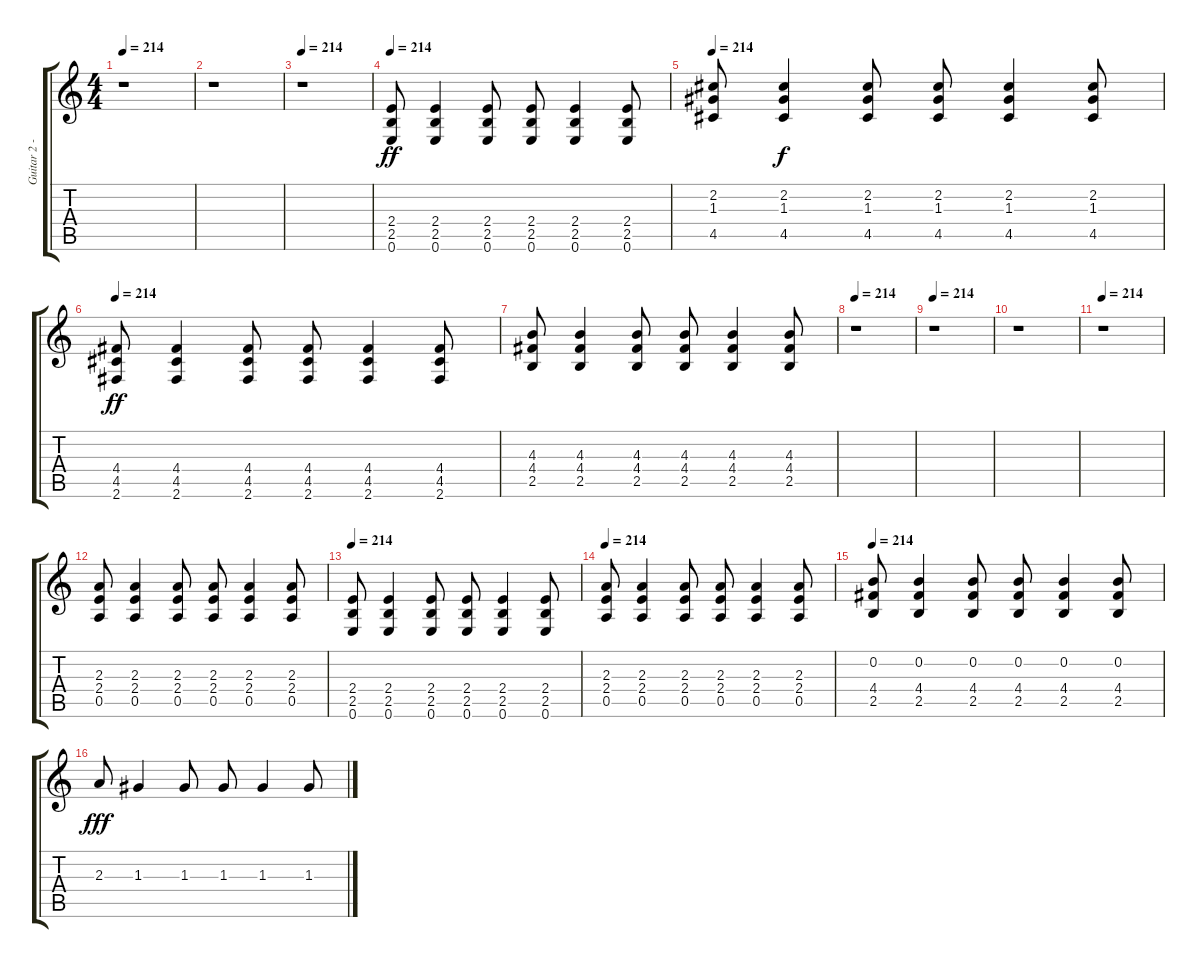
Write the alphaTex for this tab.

\track ("Guitar 2 - Eric Melvin" "Guitar 2 -") {instrument distortionguitar}
\staff {score tabs}
\tuning (E4 B3 G3 D3 A2 E2) {hide}
\ts (4 4)
\tempo 214
\clef g2
\ks c
r.1{dy fff} |
r.1 |
\tempo 214
r.1 |
\tempo 214
(2.4 2.5 0.6).8{dy ff} (2.4 2.5 0.6).4 (2.4 2.5 0.6).8 (2.4 2.5 0.6).8 (2.4 2.5 0.6).4 (2.4 2.5 0.6).8 |
\tempo 214
(2.2 1.3 4.5).8 (2.2 1.3 4.5).4{dy f} (2.2 1.3 4.5).8 (2.2 1.3 4.5).8 (2.2 1.3 4.5).4 (2.2 1.3 4.5).8 |
\tempo 214
(4.4 4.5 2.6).8{dy ff} (4.4 4.5 2.6).4 (4.4 4.5 2.6).8 (4.4 4.5 2.6).8 (4.4 4.5 2.6).4 (4.4 4.5 2.6).8 |
(4.3 4.4 2.5).8 (4.3 4.4 2.5).4 (4.3 4.4 2.5).8 (4.3 4.4 2.5).8 (4.3 4.4 2.5).4 (4.3 4.4 2.5).8 |
\tempo 214
r.1 |
\tempo 214
r.1 |
r.1 |
\tempo 214
r.1 |
(2.3 2.4 0.5).8 (2.3 2.4 0.5).4 (2.3 2.4 0.5).8 (2.3 2.4 0.5).8 (2.3 2.4 0.5).4 (2.3 2.4 0.5).8 |
\tempo 214
(2.4 2.5 0.6).8 (2.4 2.5 0.6).4 (2.4 2.5 0.6).8 (2.4 2.5 0.6).8 (2.4 2.5 0.6).4 (2.4 2.5 0.6).8 |
\tempo 214
(2.3 2.4 0.5).8 (2.3 2.4 0.5).4 (2.3 2.4 0.5).8 (2.3 2.4 0.5).8 (2.3 2.4 0.5).4 (2.3 2.4 0.5).8 |
\tempo 214
(0.2 4.4 2.5).8 (0.2 4.4 2.5).4 (0.2 4.4 2.5).8 (0.2 4.4 2.5).8 (0.2 4.4 2.5).4 (0.2 4.4 2.5).8 |
2.3.8{dy fff} 1.3.4 1.3.8 1.3.8 1.3.4 1.3.8
